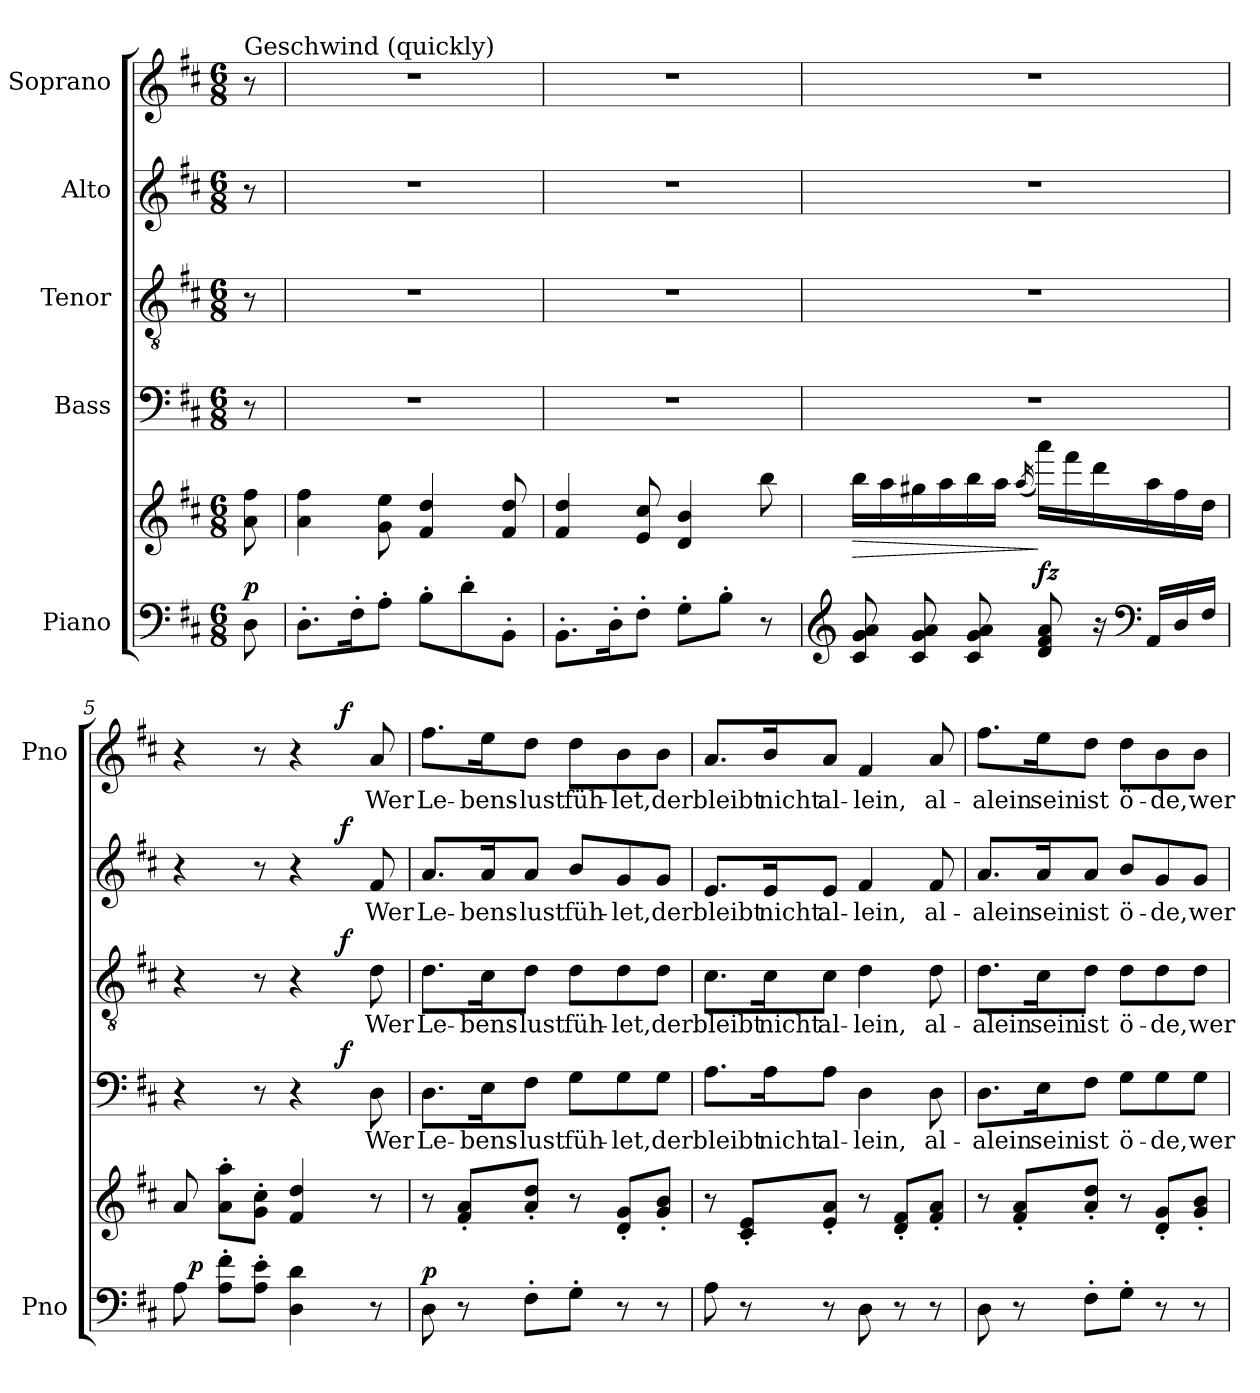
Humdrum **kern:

**kern	**kern	**dynam	**kern	**text	**dynam	**kern	**text	**dynam	**kern	**text	**dynam	**kern	**text	**dynam
*part5	*part5	*part5	*part4	*part4	*part4	*part3	*part3	*part3	*part2	*part2	*part2	*part1	*part1	*part1
*staff6	*staff5	*staff5/6	*staff4	*staff4	*staff4	*staff3	*staff3	*staff3	*staff2	*staff2	*staff2	*staff1	*staff1	*staff1
*I"Piano	*	*	*I"Bass	*	*	*I"Tenor	*	*	*I"Alto	*	*	*I"Soprano	*	*
*I'Pno	*	*	*	*	*	*	*	*	*	*	*	*I'Pno	*	*
*clefF4	*clefG2	*	*clefF4	*	*	*clefGv2	*	*	*clefG2	*	*	*clefG2	*	*
*k[f#c#]	*k[f#c#]	*	*k[f#c#]	*	*	*k[f#c#]	*	*	*k[f#c#]	*	*	*k[f#c#]	*	*
*D:	*D:	*	*D:	*	*	*D:	*	*	*D:	*	*	*D:	*	*
*M6/8	*M6/8	*	*M6/8	*	*	*M6/8	*	*	*M6/8	*	*	*M6/8	*	*
=1	=1	=1	=1	=1	=1	=1	=1	=1	=1	=1	=1	=1	=1	=1
!	!	!	!	!	!	!	!	!	!	!	!	!LO:TX:a:t=Geschwind (quickly)	!	!
!	!	!LO:DY:a=2	!	!	!	!	!	!	!	!	!	!	!	!
8D\	8a\ 8ff#\	p	8r	.	.	8r	.	.	8r	.	.	8r	.	.
=2	=2	=2	=2	=2	=2	=2	=2	=2	=2	=2	=2	=2	=2	=2
8.D'>\L	4a\ 4ff#\	.	2.r	.	.	2.r	.	.	2.r	.	.	2.r	.	.
16F#'>\k	.	.	.	.	.	.	.	.	.	.	.	.	.	.
8A'>\J	8g\ 8ee\	.	.	.	.	.	.	.	.	.	.	.	.	.
8B'>\L	4f#/ 4dd/	.	.	.	.	.	.	.	.	.	.	.	.	.
8d'>\	.	.	.	.	.	.	.	.	.	.	.	.	.	.
8BB'>\J	8f#/ 8dd/	.	.	.	.	.	.	.	.	.	.	.	.	.
=3	=3	=3	=3	=3	=3	=3	=3	=3	=3	=3	=3	=3	=3	=3
8.BB'>\L	4f#/ 4dd/	.	2.r	.	.	2.r	.	.	2.r	.	.	2.r	.	.
16D'>\k	.	.	.	.	.	.	.	.	.	.	.	.	.	.
8F#'>\J	8e/ 8cc#/	.	.	.	.	.	.	.	.	.	.	.	.	.
8G'>\L	4d/ 4b/	.	.	.	.	.	.	.	.	.	.	.	.	.
8B'>\J	.	.	.	.	.	.	.	.	.	.	.	.	.	.
8r	8bb\	.	.	.	.	.	.	.	.	.	.	.	.	.
=4	=4	=4	=4	=4	=4	=4	=4	=4	=4	=4	=4	=4	=4	=4
*clefG2	*	*	*	*	*	*	*	*	*	*	*	*	*	*
!	!	!LO:HP:b	!	!	!	!	!	!	!	!	!	!	!	!
8c#/ 8g/ 8a/	16bb\LL	>	2.r	.	.	2.r	.	.	2.r	.	.	2.r	.	.
.	16aa\	.	.	.	.	.	.	.	.	.	.	.	.	.
8c#/ 8g/ 8a/	16gg#X\	.	.	.	.	.	.	.	.	.	.	.	.	.
.	16aa\	.	.	.	.	.	.	.	.	.	.	.	.	.
8c#/ 8g/ 8a/	16bb\	.	.	.	.	.	.	.	.	.	.	.	.	.
.	16aa\JJ	.	.	.	.	.	.	.	.	.	.	.	.	.
.	(16qaa/	.	.	.	.	.	.	.	.	.	.	.	.	.
!	!	!LO:DY:n=1:a=2	!	!	!	!	!	!	!	!	!	!	!	!
8d/ 8f#/ 8a/	16aaa\LL)	] fz	.	.	.	.	.	.	.	.	.	.	.	.
.	16fff#\	.	.	.	.	.	.	.	.	.	.	.	.	.
16r	16ddd\	.	.	.	.	.	.	.	.	.	.	.	.	.
*clefF4	*	*	*	*	*	*	*	*	*	*	*	*	*	*
16AA/LL	16aa\	.	.	.	.	.	.	.	.	.	.	.	.	.
16D/	16ff#\	.	.	.	.	.	.	.	.	.	.	.	.	.
16F#/JJ	16dd\JJ	.	.	.	.	.	.	.	.	.	.	.	.	.
=5	=5	=5	=5	=5	=5	=5	=5	=5	=5	=5	=5	=5	=5	=5
*^	*	*	*^	*	*	*^	*	*	*^	*	*	*^	*	*
8A\	32ryy	8a/	.	4r	2ryy	.	.	4r	2ryy	.	.	4r	2ryy	.	.	4r	2ryy	.	.
!	!	!	!LO:DY:a=2	!	!	!	!	!	!	!	!	!	!	!	!	!	!	!	!
.	2ryy	.	p	.	.	.	.	.	.	.	.	.	.	.	.	.	.	.	.
8A\'> 8f#\'>L	.	8a\'> 8aa\'>L	.	.	.	.	.	.	.	.	.	.	.	.	.	.	.	.	.
8A\'> 8e\'>J	.	8g\'> 8cc#\'>J	.	8r	.	.	.	8r	.	.	.	8r	.	.	.	8r	.	.	.
4D\ 4d\	.	4f#/ 4dd/	.	4r	.	.	.	4r	.	.	.	4r	.	.	.	4r	.	.	.
.	.	.	.	.	32ryy	.	.	.	32ryy	.	.	.	32ryy	.	.	.	32ryy	.	.
!	!	!	!	!	!	!	!LO:DY:a	!	!	!	!LO:DY:a	!	!	!	!LO:DY:a	!	!	!	!LO:DY:a
.	8..ryy	.	.	.	8..ryy	.	f	.	8..ryy	.	f	.	8..ryy	.	f	.	8..ryy	.	f
8r	.	8r	.	8D\	.	Wer	.	8d\	.	Wer	.	8f#/	.	Wer	.	8a/	.	Wer	.
!!LO:LB:g=z
=6	=6	=6	=6	=6	=6	=6	=6	=6	=6	=6	=6	=6	=6	=6	=6	=6	=6	=6	=6
!	!	!	!LO:DY:a=2	!	!	!	!	!	!	!	!	!	!	!	!	!	!	!	!
*	*	*	*	*v	*v	*	*	*	*	*	*	*v	*v	*	*	*v	*v	*	*
*v	*v	*	*	*	*	*	*v	*v	*	*	*	*	*	*	*	*
8D\	8r	p	8.D\L	Le-	.	8.d\L	Le-	.	8.a/L	Le-	.	8.ff#\L	Le-	.
8r	8f#/'< 8a/'<L	.	.	.	.	.	.	.	.	.	.	.	.	.
.	.	.	16E\K	-bens-	.	16c#\K	-bens-	.	16a/K	-bens-	.	16ee\K	-bens-	.
8F#'>\L	8a/'< 8dd/'<J	.	8F#\J	-lust	.	8d\J	-lust	.	8a/J	-lust	.	8dd\J	-lust	.
8G'>\J	8r	.	8G\L	füh-	.	8d\L	füh-	.	8b/L	füh-	.	8dd\L	füh-	.
8r	8d/'< 8g/'<L	.	8G\	-let,	.	8d\	-let,	.	8g/	-let,	.	8b\	-let,	.
8r	8g/'< 8b/'<J	.	8G\J	der	.	8d\J	der	.	8g/J	der	.	8b\J	der	.
=7	=7	=7	=7	=7	=7	=7	=7	=7	=7	=7	=7	=7	=7	=7
8A\	8r	.	8.A\L	bleibt	.	8.c#\L	bleibt	.	8.e/L	bleibt	.	8.a/L	bleibt	.
8r	8c#/'< 8e/'<L	.	.	.	.	.	.	.	.	.	.	.	.	.
.	.	.	16A\K	nicht	.	16c#\K	nicht	.	16e/K	nicht	.	16b/K	nicht	.
8r	8e/'< 8a/'<J	.	8A\J	al-	.	8c#\J	al-	.	8e/J	al-	.	8a/J	al-	.
8D\	8r	.	4D\	-lein,	.	4d\	-lein,	.	4f#/	-lein,	.	4f#/	-lein,	.
8r	8d/'< 8f#/'<L	.	.	.	.	.	.	.	.	.	.	.	.	.
8r	8f#/'< 8a/'<J	.	8D\	al-	.	8d\	al-	.	8f#/	al-	.	8a/	al-	.
=8	=8	=8	=8	=8	=8	=8	=8	=8	=8	=8	=8	=8	=8	=8
8D\	8r	.	8.D\L	-alein	.	8.d\L	-alein	.	8.a/L	-alein	.	8.ff#\L	-alein	.
8r	8f#/'< 8a/'<L	.	.	.	.	.	.	.	.	.	.	.	.	.
.	.	.	16E\K	sein	.	16c#\K	sein	.	16a/K	sein	.	16ee\K	sein	.
8F#'>\L	8a/'< 8dd/'<J	.	8F#\J	ist	.	8d\J	ist	.	8a/J	ist	.	8dd\J	ist	.
8G'>\J	8r	.	8G\L	ö-	.	8d\L	ö-	.	8b/L	ö-	.	8dd\L	ö-	.
8r	8d/'< 8g/'<L	.	8G\	-de,	.	8d\	-de,	.	8g/	-de,	.	8b\	-de,	.
8r	8g/'< 8b/'<J	.	8G\J	wer	.	8d\J	wer	.	8g/J	wer	.	8b\J	wer	.
=	=	=	=	=	=	=	=	=	=	=	=	=	=	=
*-	*-	*-	*-	*-	*-	*-	*-	*-	*-	*-	*-	*-	*-	*-
